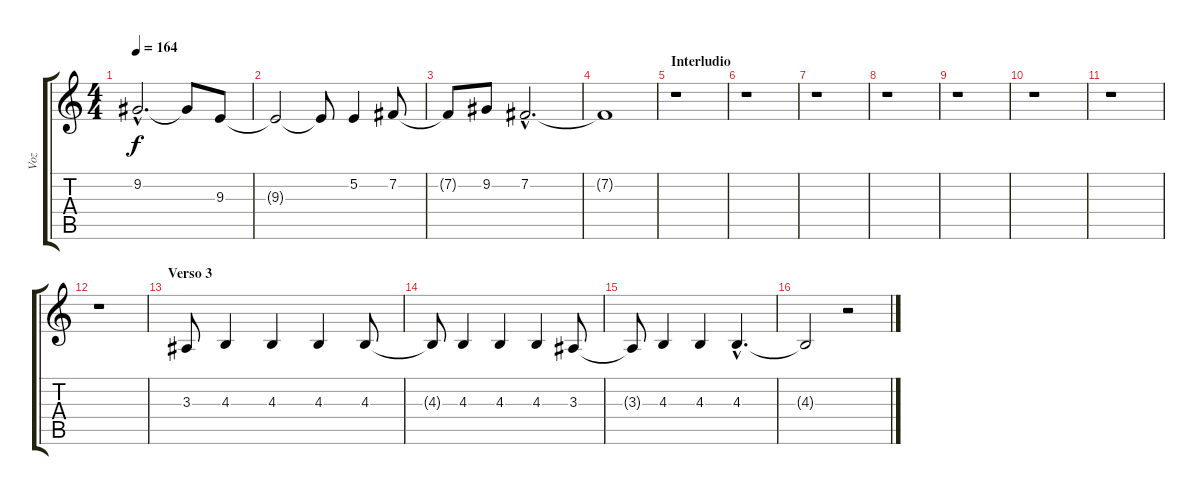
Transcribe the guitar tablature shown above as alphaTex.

\track ("Voz" "Voz") {instrument altosax}
\staff {score tabs}
\tuning (E4 B3 G3 D3 A2 E2) {hide}
\ts (4 4)
\tempo 164
\clef g2
\ks c
9.2{hac t}.2{d dy f} 9.2{t}.8 9.3.8 |
9.3{t}.2 9.3{t}.8 5.2.4 7.2.8 |
7.2{t}.8 9.2.8 7.2{hac}.2{d} |
7.2{t}.1{volume 7} |
\section ("" "Interludio")
r.1 |
r.1 |
r.1 |
r.1 |
r.1 |
r.1 |
r.1 |
r.1 |
\section ("" "Verso 3")
3.3.8{volume 13} 4.3.4 4.3.4 4.3.4 4.3.8 |
4.3{t}.8 4.3.4 4.3.4 4.3.4 3.3.8 |
3.3{t}.8 4.3.4 4.3.4 4.3{hac}.4{d} |
4.3{t}.2{volume 10} r.2
